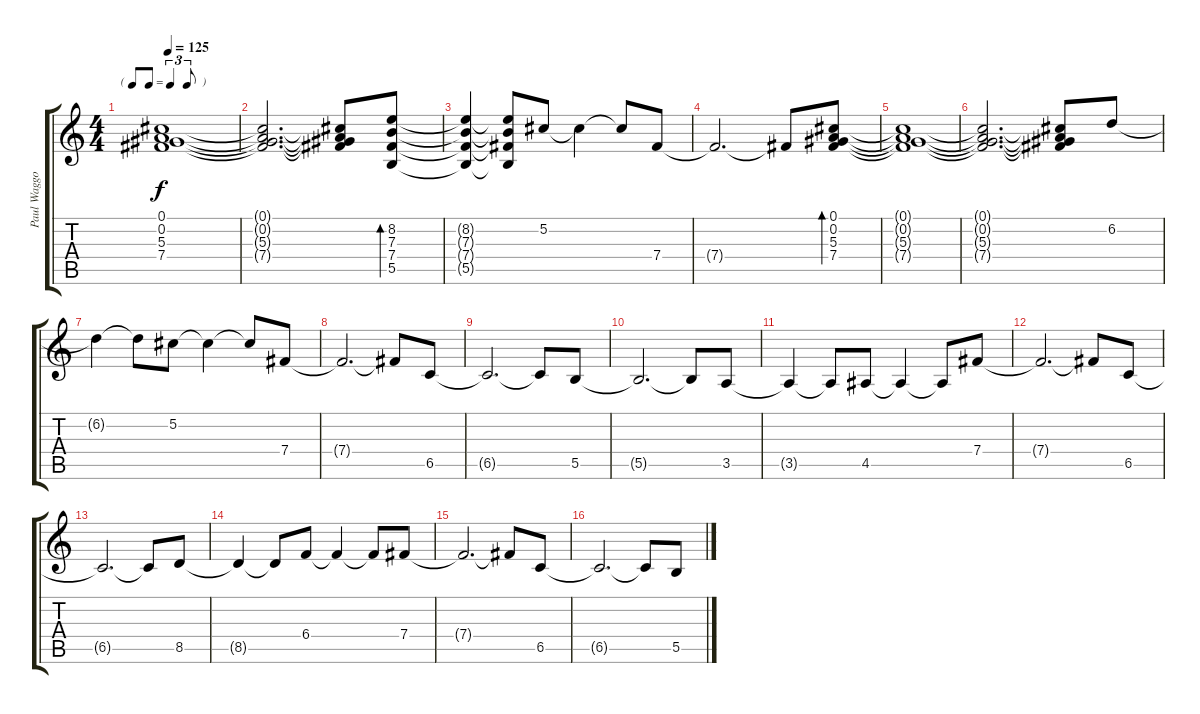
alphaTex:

\track ("Paul Waggoner - Rhythm" "Paul Waggo") {instrument distortionguitar}
\staff {score tabs}
\tuning (Db4 Ab3 E3 B2 Gb2 Db2) {hide}
\ts (4 4)
\tf triplet8th
\tempo 125
\clef g2
\ks c
(0.1{t} 0.2{t} 5.3{t} 7.4{t}).1{dy f} |
(0.1{t} 0.2{t} 5.3{t} 7.4{t}).2{d} (0.1{t} 0.2{t} 5.3{t} 7.4{t}).8 (8.2 7.3 7.4 5.5).8{bd 480} |
(8.2{t} 7.3{t} 7.4{t} 5.5{t}).4 (8.2{t} 7.3{t} 7.4{t} 5.5{t}).8 5.2.8 5.2{t}.4 5.2{t}.8 7.4.8 |
7.4{t}.2{d} 7.4{t}.8 (0.1 0.2 5.3 7.4).8{bd 480} |
(0.1{t} 0.2{t} 5.3{t} 7.4{t}).1 |
(0.1{t} 0.2{t} 5.3{t} 7.4{t}).2{d} (0.1{t} 0.2{t} 5.3{t} 7.4{t}).8 6.2.8 |
6.2{t}.4 6.2{t}.8 5.2.8 5.2{t}.4 5.2{t}.8{instrument distortionguitar} 7.4.8 |
7.4{t}.2{d} 7.4{t}.8 6.5.8 |
6.5{t}.2{d} 6.5{t}.8 5.5.8 |
5.5{t}.2{d} 5.5{t}.8 3.5.8 |
3.5{t}.4 3.5{t}.8 4.5.8 4.5{t}.4 4.5{t}.8 7.4.8 |
7.4{t}.2{d} 7.4{t}.8 6.5.8 |
6.5{t}.2{d} 6.5{t}.8 8.5.8 |
8.5{t}.4 8.5{t}.8 6.4.8 6.4{t}.4 6.4{t}.8 7.4.8 |
7.4{t}.2{d} 7.4{t}.8 6.5.8 |
6.5{t}.2{d} 6.5{t}.8 5.5.8
